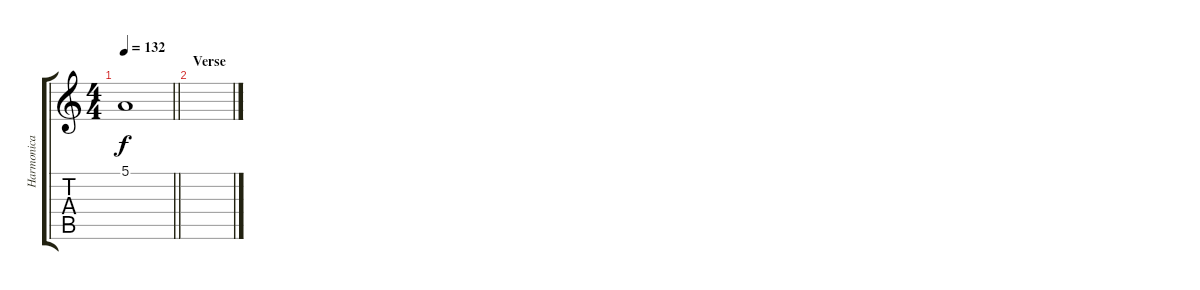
\track ("Harmonica" "Harmonica") {instrument harmonica}
\staff {score tabs}
\tuning (E4 B3 G3 D3 A2 E2) {hide}
\ts (4 4)
\tempo 132
\clef g2
\barLineRight lightlight
\ks c
5.1.1{dy f} |
\section ("" "Verse")
